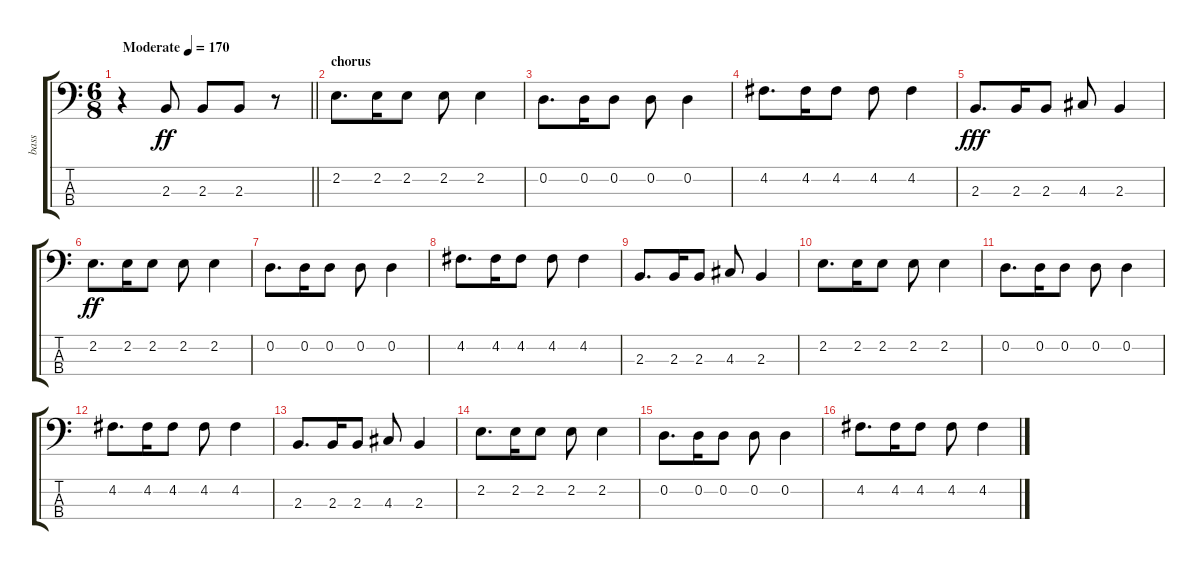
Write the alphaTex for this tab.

\track ("bass" "bass") {instrument electricbassfinger}
\staff {score tabs}
\tuning (G2 D2 A1 E1) {hide}
\ts (6 8)
\tempo (170 "Moderate")
\clef f4
\barLineRight lightlight
\ks c
r.4{dy ff instrument electricbassfinger} 2.3.8 2.3.8 2.3.8 r.8 |
\section ("" "chorus")
2.2.8{d} 2.2.16 2.2.8 2.2.8 2.2.4 |
0.2.8{d} 0.2.16 0.2.8 0.2.8 0.2.4 |
4.2.8{d} 4.2.16 4.2.8 4.2.8 4.2.4 |
2.3.8{d dy fff} 2.3.16 2.3.8 4.3.8 2.3.4 |
2.2.8{d dy ff} 2.2.16 2.2.8 2.2.8 2.2.4 |
0.2.8{d} 0.2.16 0.2.8 0.2.8 0.2.4 |
4.2.8{d} 4.2.16 4.2.8 4.2.8 4.2.4 |
2.3.8{d} 2.3.16 2.3.8 4.3.8 2.3.4 |
2.2.8{d} 2.2.16 2.2.8 2.2.8 2.2.4 |
0.2.8{d} 0.2.16 0.2.8 0.2.8 0.2.4 |
4.2.8{d} 4.2.16 4.2.8 4.2.8 4.2.4 |
2.3.8{d} 2.3.16 2.3.8 4.3.8 2.3.4 |
2.2.8{d} 2.2.16 2.2.8 2.2.8 2.2.4 |
0.2.8{d} 0.2.16 0.2.8 0.2.8 0.2.4 |
4.2.8{d} 4.2.16 4.2.8 4.2.8 4.2.4
